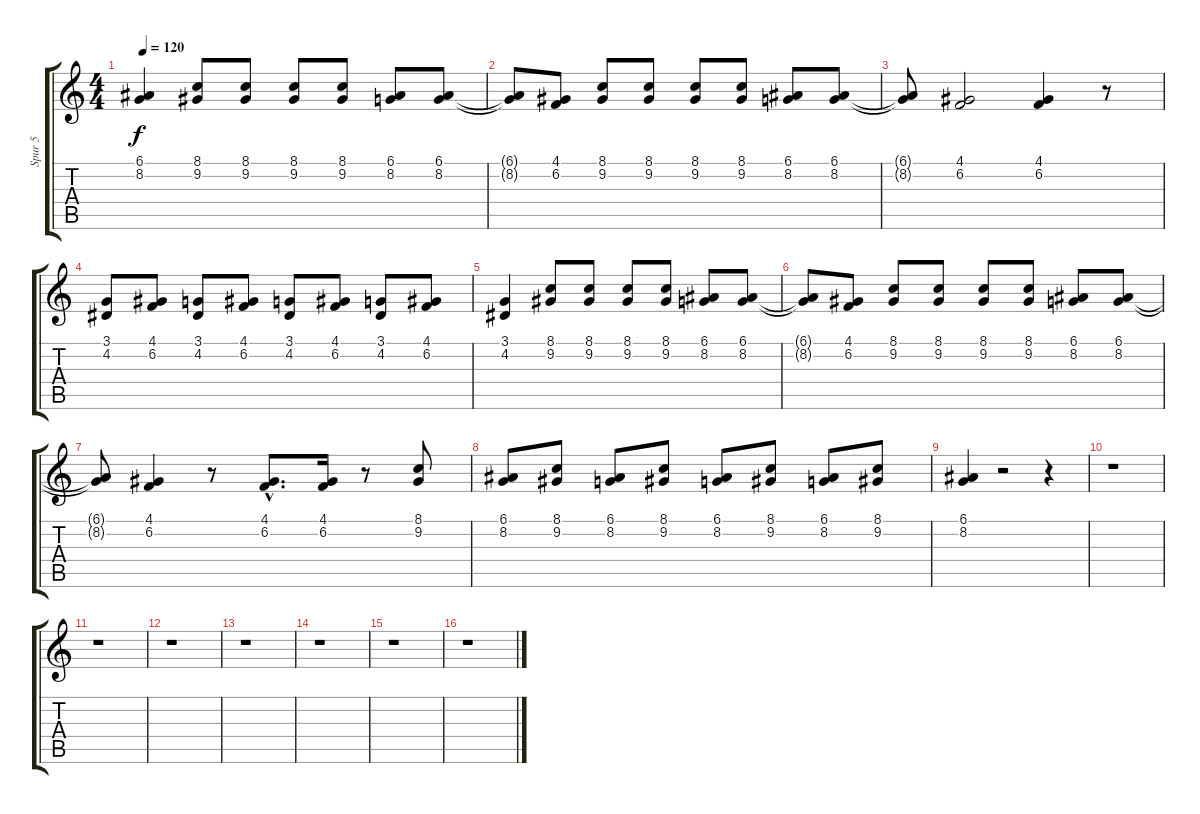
\track ("Spur 5" "Spur 5") {instrument brightacousticpiano}
\staff {score tabs}
\tuning (E4 B3 G3 D3 A2 E2) {hide}
\ts (4 4)
\tempo 120
\clef g2
\ks c
(6.1 8.2).4{dy f} (8.1 9.2).8 (8.1 9.2).8 (8.1 9.2).8 (8.1 9.2).8 (6.1 8.2).8 (6.1 8.2).8 |
(6.1{t} 8.2{t}).8 (4.1 6.2).8 (8.1 9.2).8 (8.1 9.2).8 (8.1 9.2).8 (8.1 9.2).8 (6.1 8.2).8 (6.1 8.2).8 |
(6.1{t} 8.2{t}).8 (4.1 6.2).2 (4.1 6.2).4 r.8 |
(3.1 4.2).8 (4.1 6.2).8 (3.1 4.2).8 (4.1 6.2).8 (3.1 4.2).8 (4.1 6.2).8 (3.1 4.2).8 (4.1 6.2).8 |
(3.1 4.2).4 (8.1 9.2).8 (8.1 9.2).8 (8.1 9.2).8 (8.1 9.2).8 (6.1 8.2).8 (6.1 8.2).8 |
(6.1{t} 8.2{t}).8 (4.1 6.2).8 (8.1 9.2).8 (8.1 9.2).8 (8.1 9.2).8 (8.1 9.2).8 (6.1 8.2).8 (6.1 8.2).8 |
(6.1{t} 8.2{t}).8 (4.1 6.2).4 r.8 (4.1{hac} 6.2{hac}).8{d} (4.1 6.2).16 r.8 (8.1 9.2).8 |
(6.1 8.2).8 (8.1 9.2).8 (6.1 8.2).8 (8.1 9.2).8 (6.1 8.2).8 (8.1 9.2).8 (6.1 8.2).8 (8.1 9.2).8 |
(6.1 8.2).4 r.2 r.4 |
r.1 |
r.1 |
r.1 |
r.1 |
r.1 |
r.1 |
r.1
